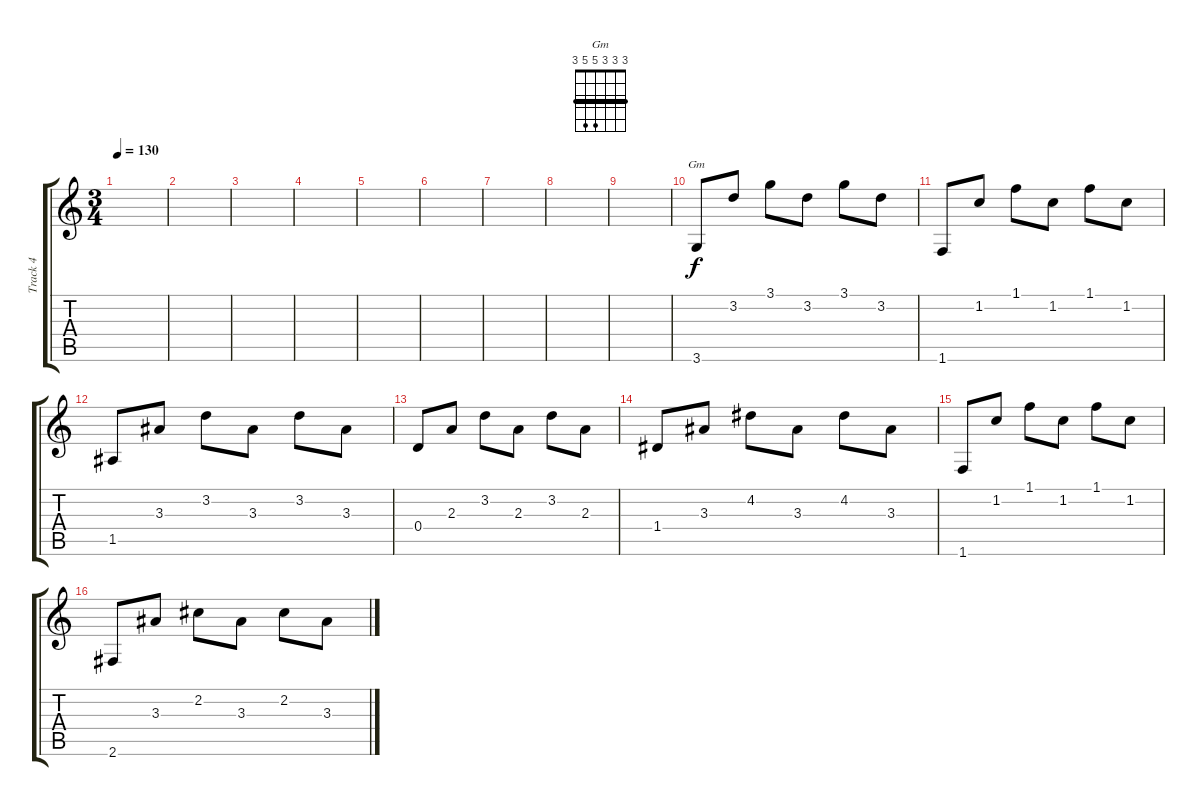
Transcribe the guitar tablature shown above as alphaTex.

\track ("Track 4" "Track 4") {instrument acousticguitarsteel}
\staff {score tabs}
\tuning (E4 B3 G3 D3 A2 E2) {hide}
\chord ("Gm" 3 3 3 5 5 3) {barre 3}
\ts (3 4)
\tempo 130
\clef g2
\ks c
|
|
|
|
|
|
|
|
|
3.6.8{ch "Gm"} 3.2.8 3.1.8 3.2.8 3.1.8 3.2.8 |
1.6.8 1.2.8 1.1.8 1.2.8 1.1.8 1.2.8 |
1.5.8 3.3.8 3.2.8 3.3.8 3.2.8 3.3.8 |
0.4.8 2.3.8 3.2.8 2.3.8 3.2.8 2.3.8 |
1.4.8 3.3.8 4.2.8 3.3.8 4.2.8 3.3.8 |
1.6.8 1.2.8 1.1.8 1.2.8 1.1.8 1.2.8 |
2.6.8 3.3.8 2.2.8 3.3.8 2.2.8 3.3.8
